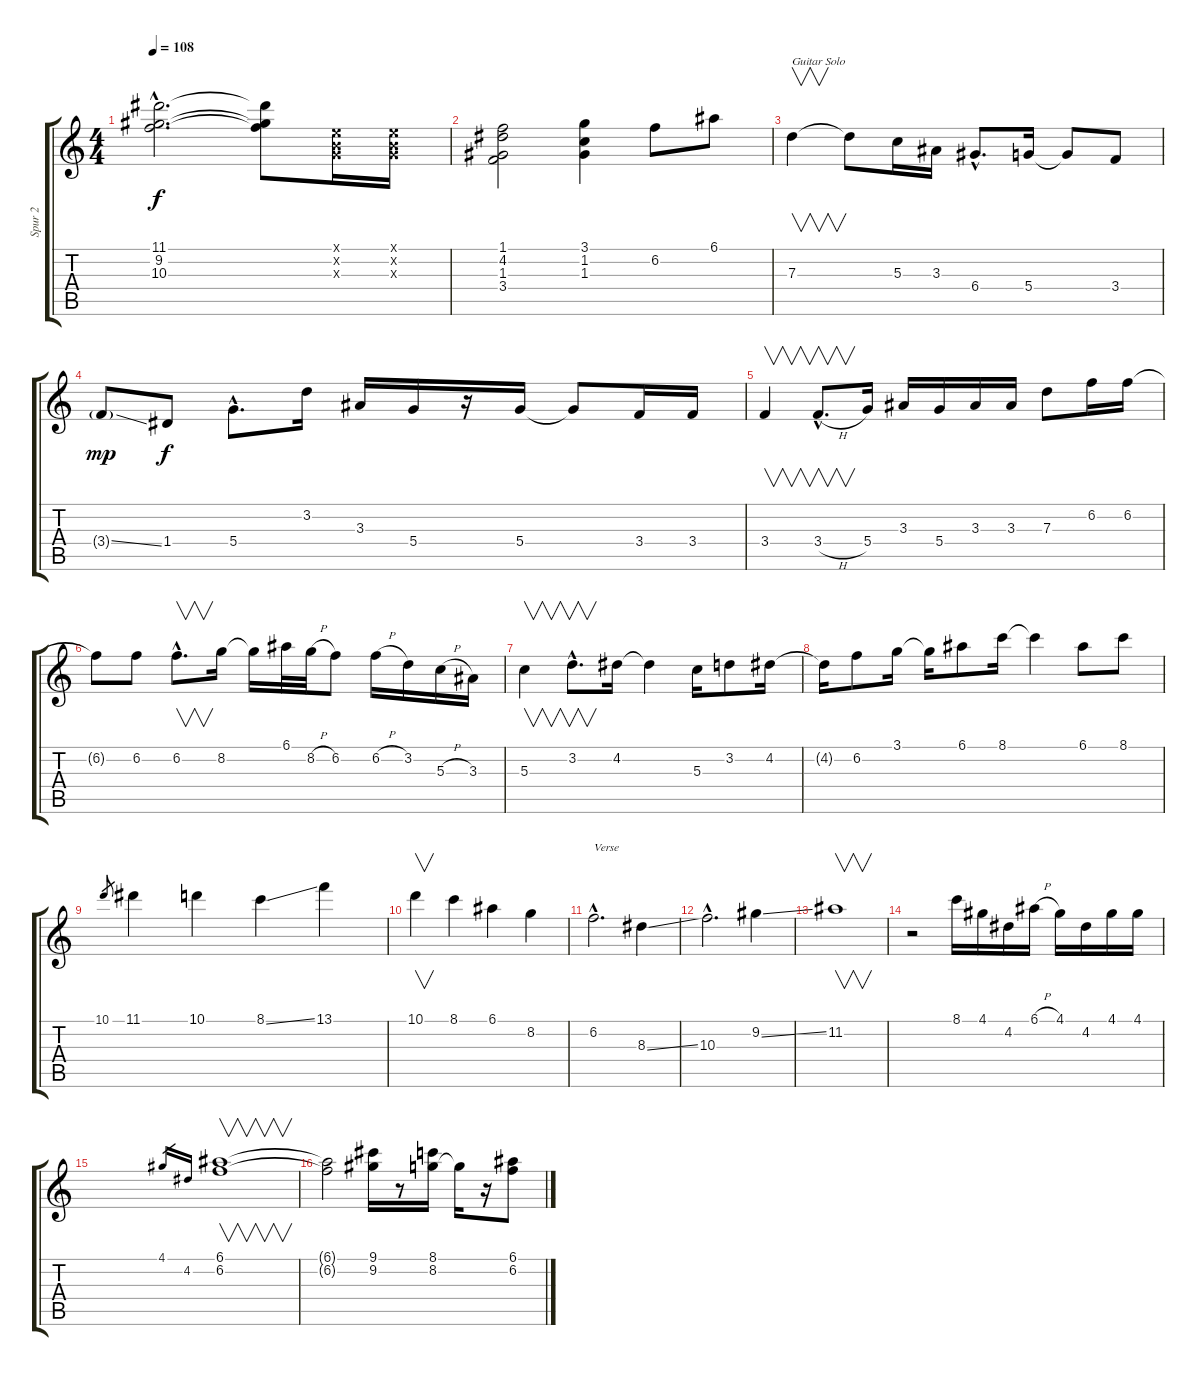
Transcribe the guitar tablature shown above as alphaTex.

\track ("Spur 2" "Spur 2") {instrument overdrivenguitar}
\staff {score tabs}
\tuning (E4 B3 G3 D3 A2 E2) {hide}
\ts (4 4)
\tempo 108
\clef g2
\ks c
(11.1{hac} 9.2{hac} 10.3{hac}).2{d dy f} (11.1{t} 9.2{t} 10.3{t}).8 (0.1{x} 0.2{x} 0.3{x}).16 (0.1{x} 0.2{x} 0.3{x}).16 |
(1.1 4.2 1.3 3.4).2 (3.1 1.2 1.3).4 6.2.8 6.1.8 |
7.3.4{v txt "Guitar Solo"} 7.3{t}.8 5.3.16 3.3.16 6.4{hac}.8{d} 5.4.16 5.4{t}.8 3.4.8 |
3.4{ss g}.8{dy mp} 1.4.8{dy f} 5.4{hac}.8{d} 3.2.16 3.3.16 5.4.16 r.16 5.4.16 5.4{t}.8 3.4.16 3.4.16 |
3.4.4{v} 3.4{h hac}.8{v d} 5.4.16 3.3.16 5.4.16 3.3.16 3.3.16 7.3.8 6.2.16 6.2.16 |
6.2{t}.8 6.2.8 6.2{hac}.8{v d} 8.2.16 8.2{t}.16 6.1.32 8.2{h}.32 6.2.8 6.2{h}.16 3.2.16 5.3{h}.16 3.3.16 |
5.3.4{v} 3.2{hac}.8{v d} 4.2.16 4.2{t}.4 5.3.16 3.2.8 4.2.16 |
4.2{t}.16 6.2.8 3.1.16 3.1{t}.16 6.1.8 8.1.16 8.1{t}.4 6.1.8 8.1.8 |
10.1.8{gr} 11.1.4 10.1.4 8.1{ss}.4 13.1.4 |
10.1.4{v} 8.1.4 6.1.4 8.2.4 |
6.2{hac}.2{d txt "Verse"} 8.3{ss}.4 |
10.3{hac}.2{d} 9.2{ss}.4 |
11.2.1{v} |
r.2 8.1.16 4.1.16 4.2.16 6.1{h}.16 4.1.16 4.2.16 4.1.16 4.1.16 |
4.1.16{gr} 4.2.16{gr} (6.1 6.2).1{v} |
(6.1{t} 6.2{t}).2 (9.1 9.2).16 r.8 (8.1 8.2).16 8.2{t}.16 r.16 (6.1 6.2).8
